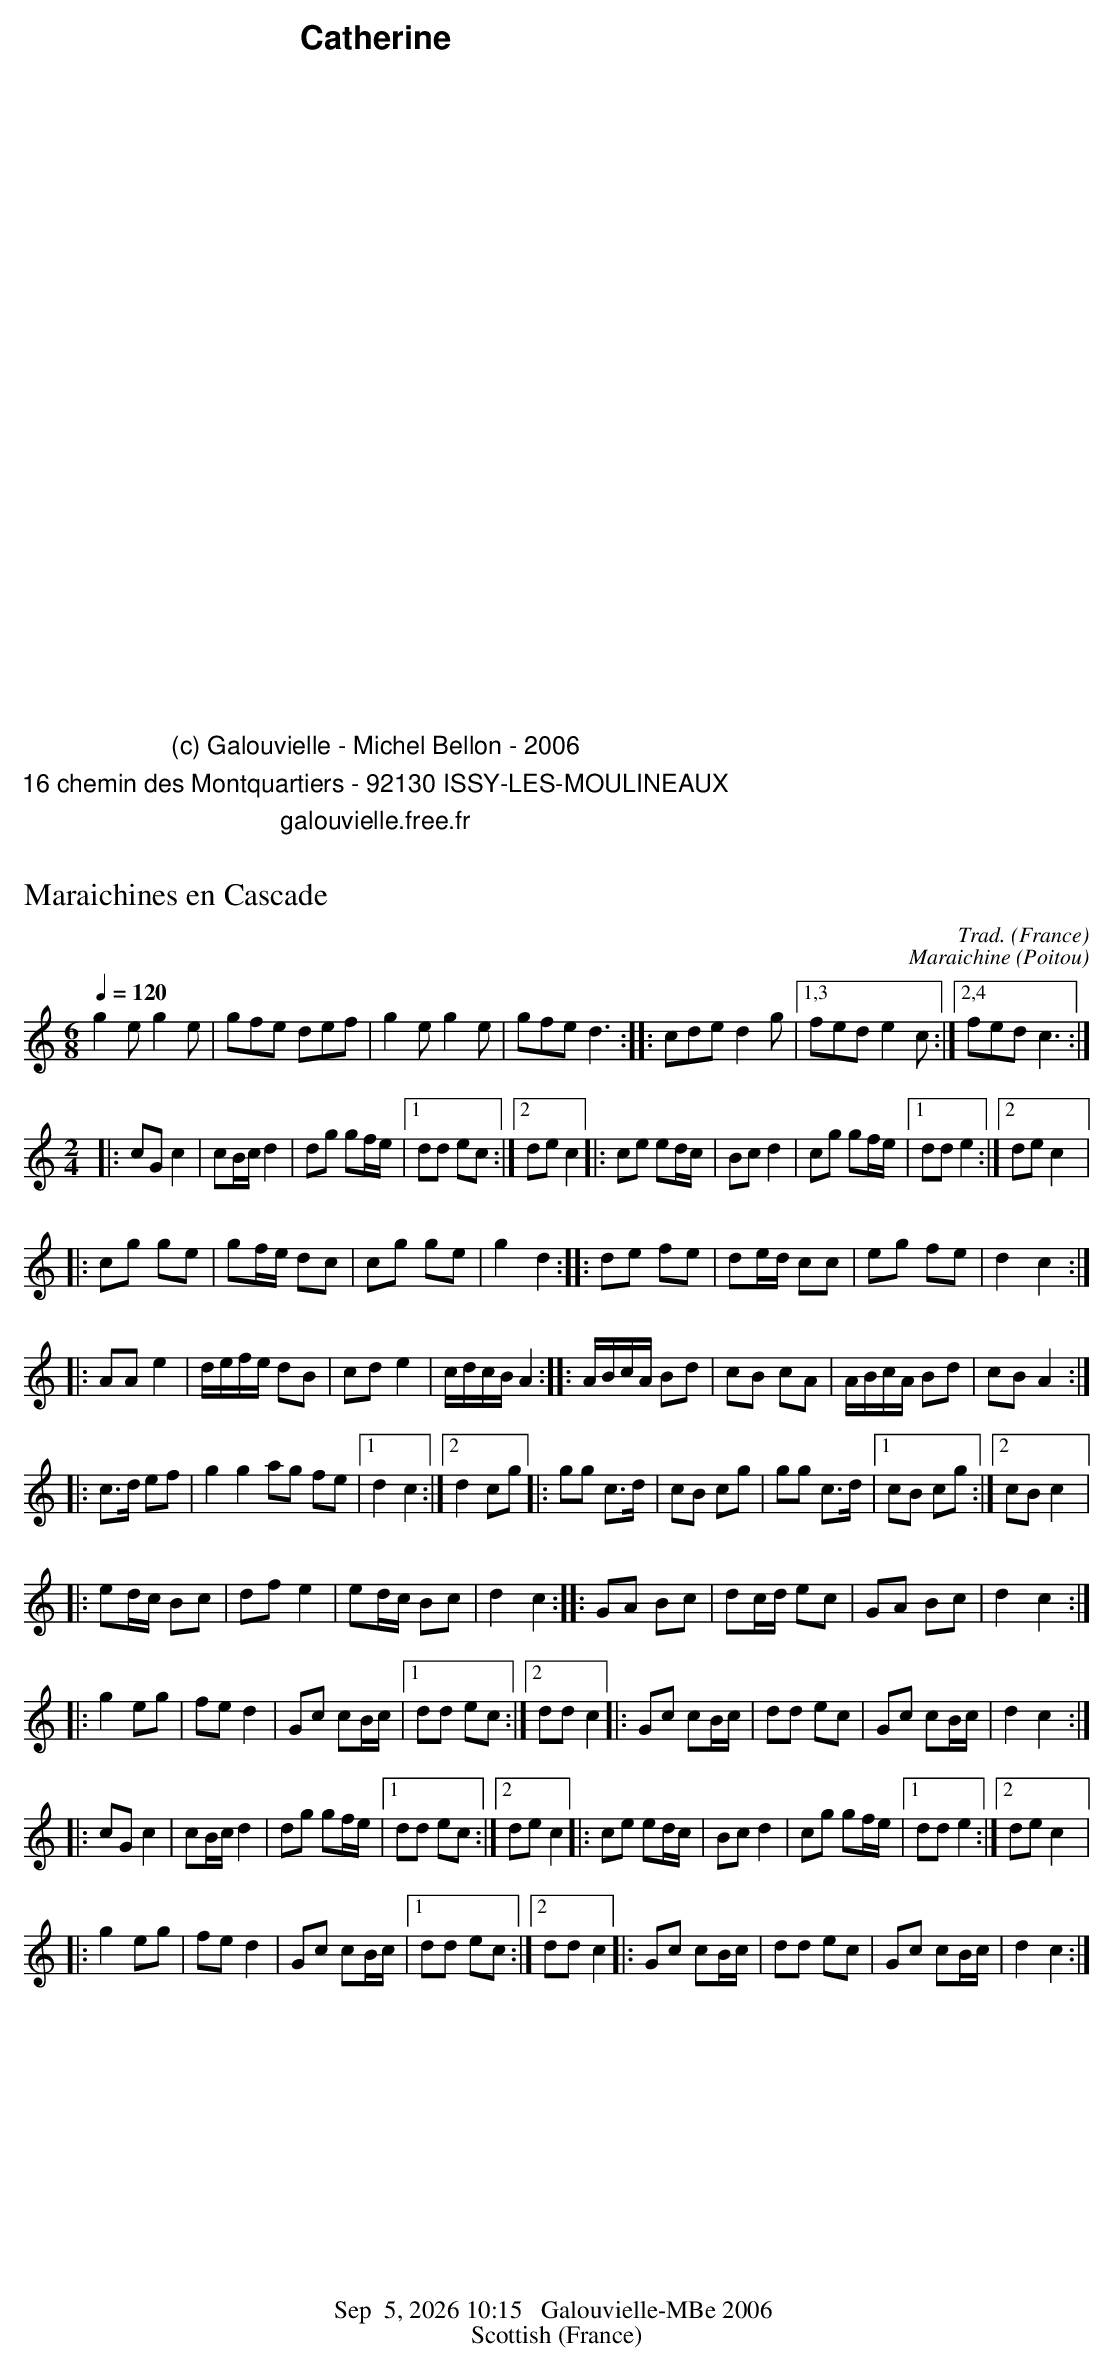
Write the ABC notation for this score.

X:1
T:Maraichines en Cascade
C:Trad.
O:France
L:1/8
Q:1/4=120
K:C
M:6/8
g2e g2e | gfe def | g2e g2e | gfe d3 :: cde  d2g |1,3 fed e2c :|2,4 fed c3 :|
[M:2/4]|: cG c2 | cB/c/ d2 | dg gf/e/ |1 dd ec :|2 de c2 |:\
ce ed/c/ | Bc d2 | cg gf/e/ |1 dd e2 :|2 de c2 |:
cg ge | gf/e/ dc | cg ge | g2 d2 :: de fe | de/d/ cc | eg fe | d2 c2 ::
[K:Am] AA e2 | d/e/f/e/ dB | cd e2 | c/d/c/B/ A2 :: A/B/c/A/ Bd | cB cA | A/B/c/A/ Bd | cB A2 ::
[K:C] c>d ef | g2 g2 ag fe |1 d2 c2 :|2 d2 cg |:gg c>d | cB cg | gg c>d |1 cB cg :|2 cB c2 |:
ed/c/ Bc | df e2 | ed/c/ Bc | d2 c2 :: GA Bc | dc/d/ ec | GA Bc | d2 c2 ::
g2 eg | fe d2 | Gc cB/c/ |1 dd ec :|2 dd c2 |: Gc cB/c/ | dd ec | Gc cB/c/ | d2 c2 ::
cG c2 | cB/c/ d2 | dg gf/e/ |1 dd ec :|2 de c2 |: ce ed/c/ | Bc d2 | cg gf/e/ |1 dd e2 :|2 de c2 |:
g2 eg | fe d2 | Gc cB/c/ |1 dd ec :|2 dd c2 |: Gc cB/c/ | dd ec | Gc cB/c/ | d2 c2 :|
